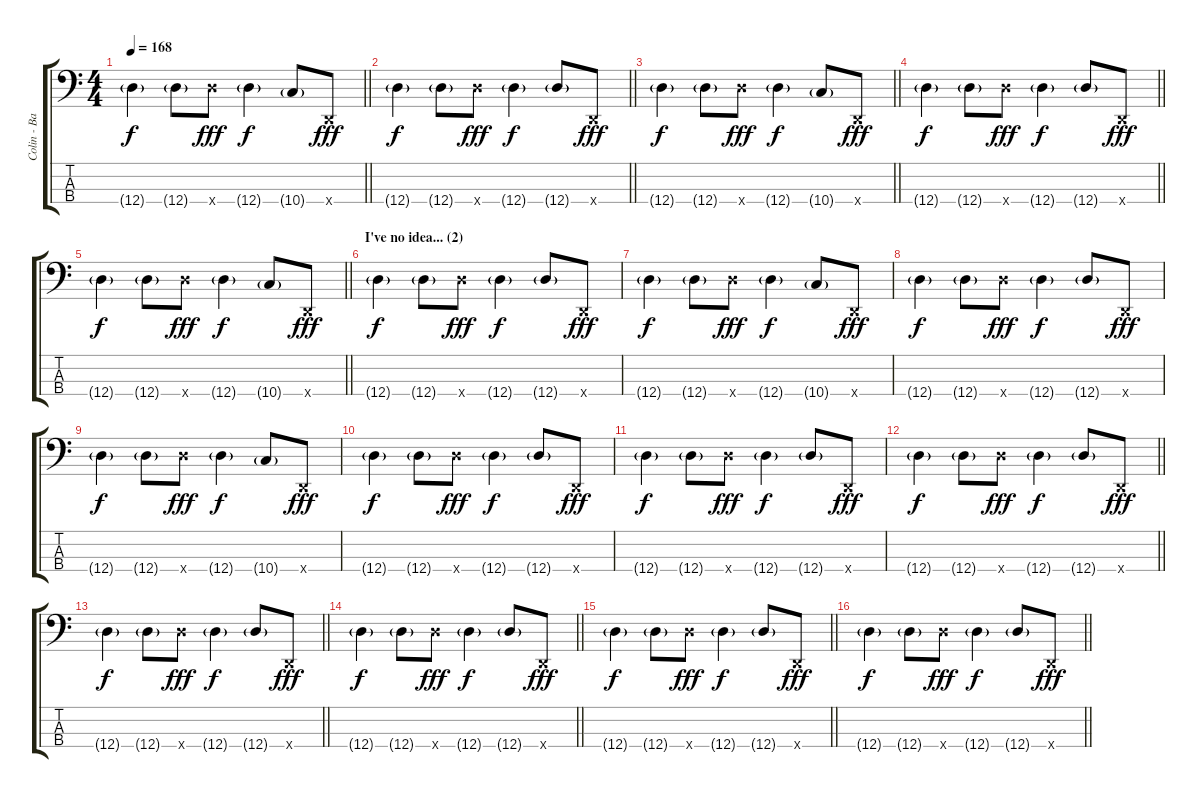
\track ("Colin - Bass" "Colin - Ba") {instrument electricbassfinger}
\staff {score tabs}
\tuning (G2 D2 A1 D1) {hide}
\ts (4 4)
\tempo 168
\clef f4
\barLineRight lightlight
\ks c
12.4{g}.4{dy f} 12.4{g}.8 12.4{x}.8{dy fff} 12.4{g}.4{dy f} 10.4{g}.8 0.4{x}.8{dy fff} |
\barLineRight lightlight
12.4{g}.4{dy f} 12.4{g}.8 12.4{x}.8{dy fff} 12.4{g}.4{dy f} 12.4{g}.8 0.4{x}.8{dy fff} |
\barLineRight lightlight
12.4{g}.4{dy f} 12.4{g}.8 12.4{x}.8{dy fff} 12.4{g}.4{dy f} 10.4{g}.8 0.4{x}.8{dy fff} |
\barLineRight lightlight
12.4{g}.4{dy f} 12.4{g}.8 12.4{x}.8{dy fff} 12.4{g}.4{dy f} 12.4{g}.8 0.4{x}.8{dy fff} |
\barLineRight lightlight
12.4{g}.4{dy f} 12.4{g}.8 12.4{x}.8{dy fff} 12.4{g}.4{dy f} 10.4{g}.8 0.4{x}.8{dy fff} |
\section ("" "I've no idea... (2)")
12.4{g}.4{dy f} 12.4{g}.8 12.4{x}.8{dy fff} 12.4{g}.4{dy f} 12.4{g}.8 0.4{x}.8{dy fff} |
12.4{g}.4{dy f} 12.4{g}.8 12.4{x}.8{dy fff} 12.4{g}.4{dy f} 10.4{g}.8 0.4{x}.8{dy fff} |
12.4{g}.4{dy f} 12.4{g}.8 12.4{x}.8{dy fff} 12.4{g}.4{dy f} 12.4{g}.8 0.4{x}.8{dy fff} |
12.4{g}.4{dy f} 12.4{g}.8 12.4{x}.8{dy fff} 12.4{g}.4{dy f} 10.4{g}.8 0.4{x}.8{dy fff} |
12.4{g}.4{dy f} 12.4{g}.8 12.4{x}.8{dy fff} 12.4{g}.4{dy f} 12.4{g}.8 0.4{x}.8{dy fff} |
12.4{g}.4{dy f} 12.4{g}.8 12.4{x}.8{dy fff} 12.4{g}.4{dy f} 12.4{g}.8 0.4{x}.8{dy fff} |
\barLineRight lightlight
12.4{g}.4{dy f} 12.4{g}.8 12.4{x}.8{dy fff} 12.4{g}.4{dy f} 12.4{g}.8 0.4{x}.8{dy fff} |
\barLineRight lightlight
12.4{g}.4{dy f} 12.4{g}.8 12.4{x}.8{dy fff} 12.4{g}.4{dy f} 12.4{g}.8 0.4{x}.8{dy fff} |
\barLineRight lightlight
12.4{g}.4{dy f} 12.4{g}.8 12.4{x}.8{dy fff} 12.4{g}.4{dy f} 12.4{g}.8 0.4{x}.8{dy fff} |
\barLineRight lightlight
12.4{g}.4{dy f} 12.4{g}.8 12.4{x}.8{dy fff} 12.4{g}.4{dy f} 12.4{g}.8 0.4{x}.8{dy fff} |
\barLineRight lightlight
12.4{g}.4{dy f} 12.4{g}.8 12.4{x}.8{dy fff} 12.4{g}.4{dy f} 12.4{g}.8 0.4{x}.8{dy fff}
